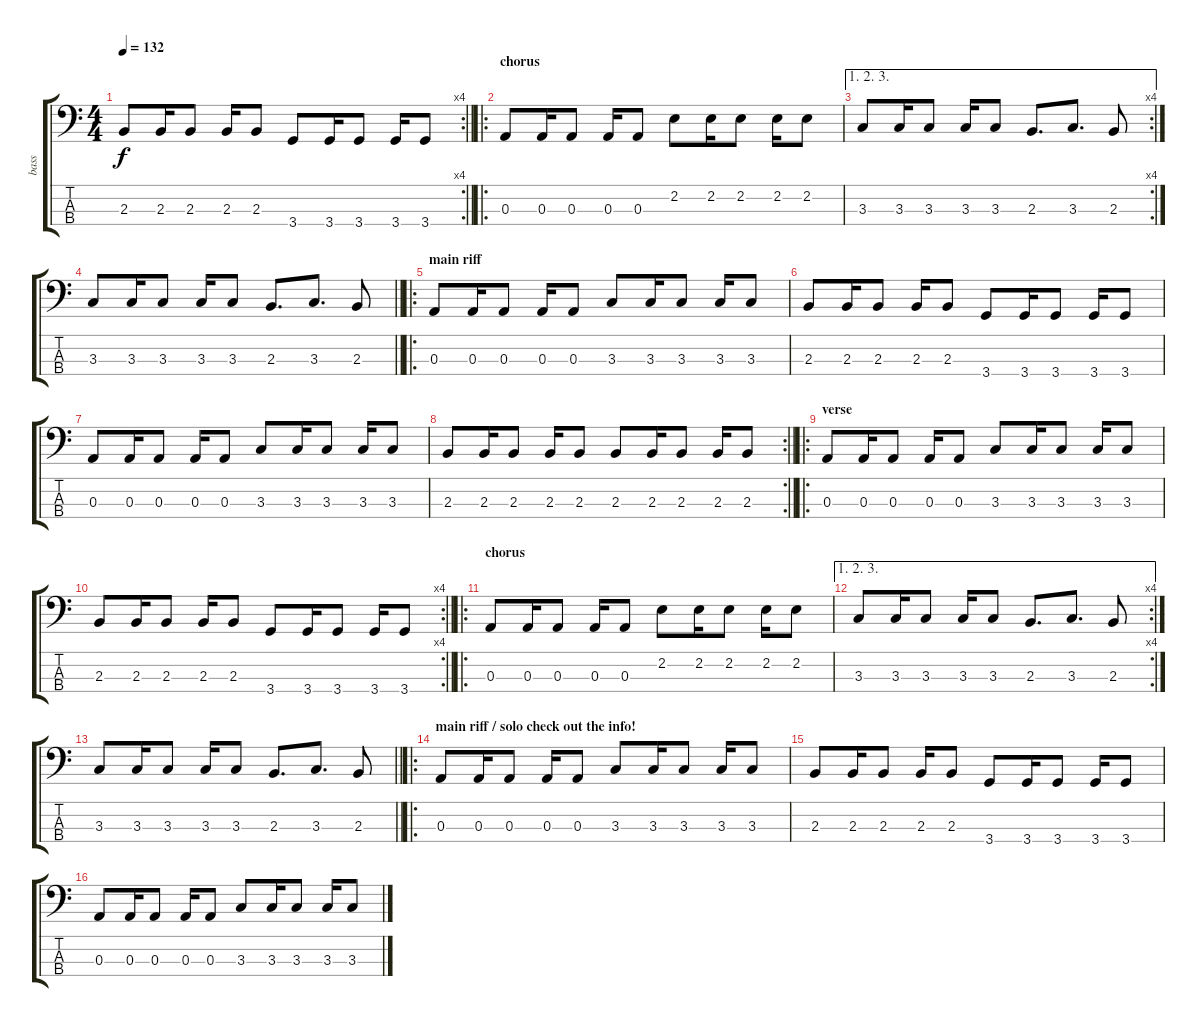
\track ("bass" "bass") {instrument electricbassfinger}
\staff {score tabs}
\tuning (G2 D2 A1 E1) {hide}
\rc 4
\ts (4 4)
\tempo 132
\clef f4
\barLineRight lightlight
\ks c
2.3.8{dy f} 2.3.16 2.3.8 2.3.16 2.3.8 3.4.8 3.4.16 3.4.8 3.4.16 3.4.8 |
\ro
\section ("" "chorus")
0.3.8 0.3.16 0.3.8 0.3.16 0.3.8 2.2.8 2.2.16 2.2.8 2.2.16 2.2.8 |
\ae (1 2 3)
\rc 4
3.3.8 3.3.16 3.3.8 3.3.16 3.3.8 2.3.8{d} 3.3.8{d} 2.3.8 |
\barLineRight lightlight
3.3.8 3.3.16 3.3.8 3.3.16 3.3.8 2.3.8{d} 3.3.8{d} 2.3.8 |
\ro
\section ("" "main riff")
0.3.8 0.3.16 0.3.8 0.3.16 0.3.8 3.3.8 3.3.16 3.3.8 3.3.16 3.3.8 |
2.3.8 2.3.16 2.3.8 2.3.16 2.3.8 3.4.8 3.4.16 3.4.8 3.4.16 3.4.8 |
0.3.8 0.3.16 0.3.8 0.3.16 0.3.8 3.3.8 3.3.16 3.3.8 3.3.16 3.3.8 |
\rc 2
\barLineRight lightlight
2.3.8 2.3.16 2.3.8 2.3.16 2.3.8 2.3.8 2.3.16 2.3.8 2.3.16 2.3.8 |
\ro
\section ("" "verse")
0.3.8 0.3.16 0.3.8 0.3.16 0.3.8 3.3.8 3.3.16 3.3.8 3.3.16 3.3.8 |
\rc 4
\barLineRight lightlight
2.3.8 2.3.16 2.3.8 2.3.16 2.3.8 3.4.8 3.4.16 3.4.8 3.4.16 3.4.8 |
\ro
\section ("" "chorus")
0.3.8 0.3.16 0.3.8 0.3.16 0.3.8 2.2.8 2.2.16 2.2.8 2.2.16 2.2.8 |
\ae (1 2 3)
\rc 4
3.3.8 3.3.16 3.3.8 3.3.16 3.3.8 2.3.8{d} 3.3.8{d} 2.3.8 |
\barLineRight lightlight
3.3.8 3.3.16 3.3.8 3.3.16 3.3.8 2.3.8{d} 3.3.8{d} 2.3.8 |
\ro
\section ("" "main riff / solo check out the info!")
0.3.8 0.3.16 0.3.8 0.3.16 0.3.8 3.3.8 3.3.16 3.3.8 3.3.16 3.3.8 |
2.3.8 2.3.16 2.3.8 2.3.16 2.3.8 3.4.8 3.4.16 3.4.8 3.4.16 3.4.8 |
0.3.8 0.3.16 0.3.8 0.3.16 0.3.8 3.3.8 3.3.16 3.3.8 3.3.16 3.3.8
